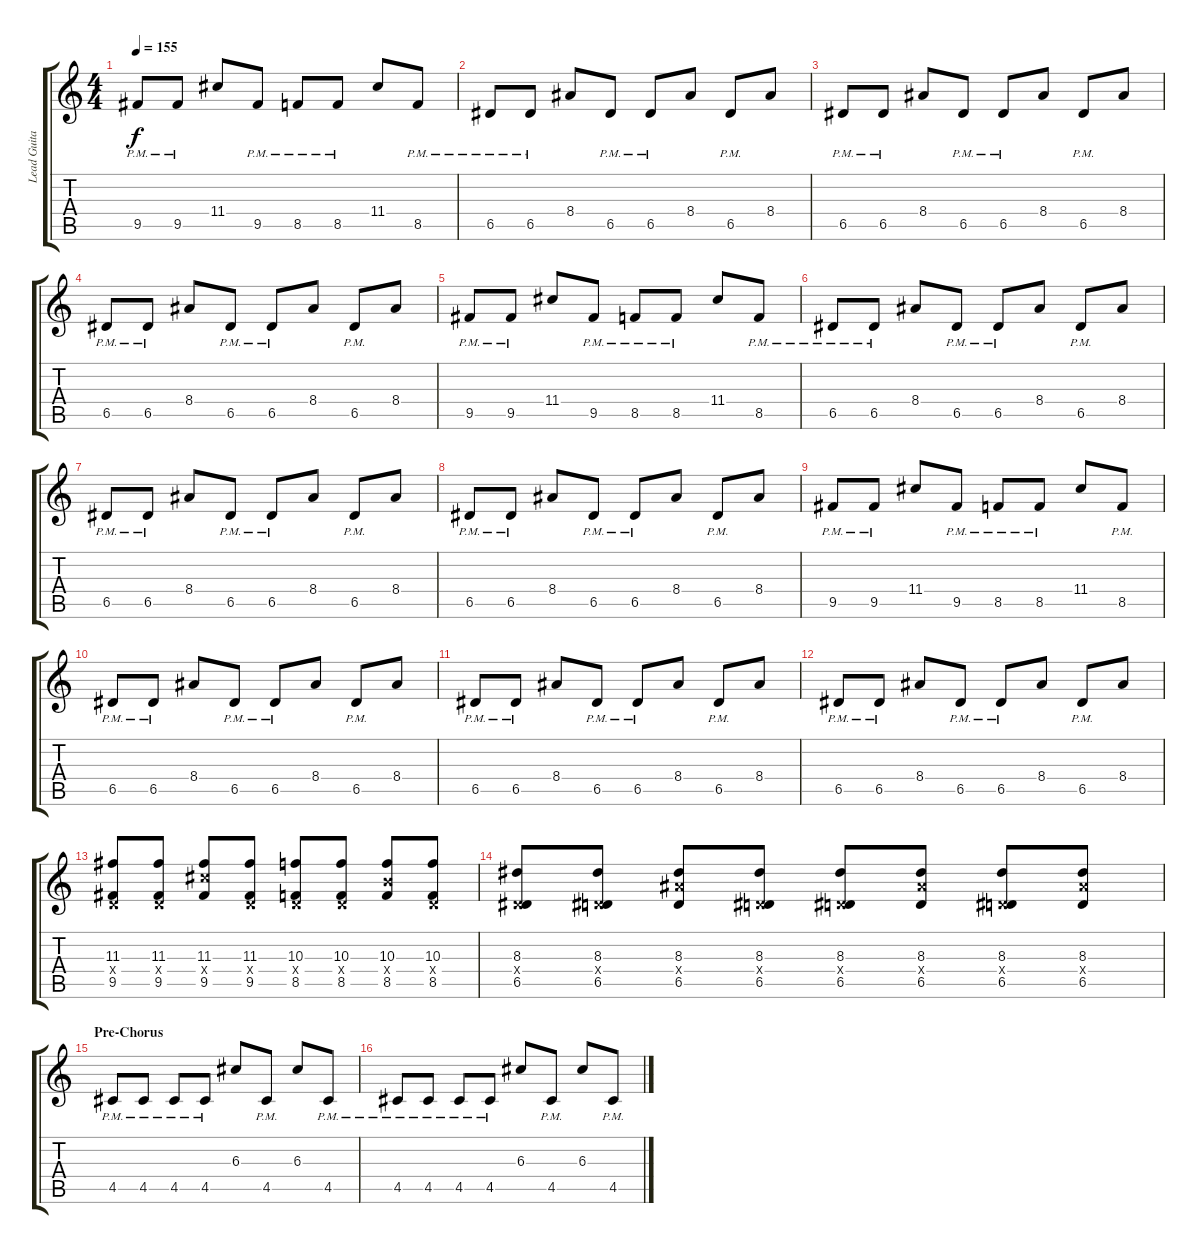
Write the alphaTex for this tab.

\track ("Lead Guitar I" "Lead Guita") {instrument overdrivenguitar}
\staff {score tabs}
\tuning (E4 B3 G3 D3 A2 E2) {hide}
\ts (4 4)
\tempo 155
\clef g2
\ks c
9.5{pm}.8{dy f} 9.5{pm}.8 11.4.8 9.5{pm}.8 8.5{pm}.8 8.5{pm}.8 11.4.8 8.5{pm}.8 |
6.5{pm}.8 6.5{pm}.8 8.4.8 6.5{pm}.8 6.5{pm}.8 8.4.8 6.5{pm}.8 8.4.8 |
6.5{pm}.8 6.5{pm}.8 8.4.8 6.5{pm}.8 6.5{pm}.8 8.4.8 6.5{pm}.8 8.4.8 |
6.5{pm}.8 6.5{pm}.8 8.4.8 6.5{pm}.8 6.5{pm}.8 8.4.8 6.5{pm}.8 8.4.8 |
9.5{pm}.8 9.5{pm}.8 11.4.8 9.5{pm}.8 8.5{pm}.8 8.5{pm}.8 11.4.8 8.5{pm}.8 |
6.5{pm}.8 6.5{pm}.8 8.4.8 6.5{pm}.8 6.5{pm}.8 8.4.8 6.5{pm}.8 8.4.8 |
6.5{pm}.8 6.5{pm}.8 8.4.8 6.5{pm}.8 6.5{pm}.8 8.4.8 6.5{pm}.8 8.4.8 |
6.5{pm}.8 6.5{pm}.8 8.4.8 6.5{pm}.8 6.5{pm}.8 8.4.8 6.5{pm}.8 8.4.8 |
9.5{pm}.8 9.5{pm}.8 11.4.8 9.5{pm}.8 8.5{pm}.8 8.5{pm}.8 11.4.8 8.5{pm}.8 |
6.5{pm}.8 6.5{pm}.8 8.4.8 6.5{pm}.8 6.5{pm}.8 8.4.8 6.5{pm}.8 8.4.8 |
6.5{pm}.8 6.5{pm}.8 8.4.8 6.5{pm}.8 6.5{pm}.8 8.4.8 6.5{pm}.8 8.4.8 |
6.5{pm}.8 6.5{pm}.8 8.4.8 6.5{pm}.8 6.5{pm}.8 8.4.8 6.5{pm}.8 8.4.8 |
(11.3 0.4{x} 9.5).8 (11.3 0.4{x} 9.5).8 (11.3 11.4{x} 9.5).8 (11.3 0.4{x} 9.5).8 (10.3 0.4{x} 8.5).8 (10.3 0.4{x} 8.5).8 (10.3 9.4{x} 8.5).8 (10.3 0.4{x} 8.5).8 |
(8.3 0.4{x} 6.5).8 (8.3 0.4{x} 6.5).8 (8.3 8.4{x} 6.5).8 (8.3 0.4{x} 6.5).8 (8.3 0.4{x} 6.5).8 (8.3 8.4{x} 6.5).8 (8.3 0.4{x} 6.5).8 (8.3 8.4{x} 6.5).8 |
\section ("" "Pre-Chorus")
4.5{pm}.8{volume 10 instrument overdrivenguitar} 4.5{pm}.8 4.5{pm}.8 4.5{pm}.8 6.3.8 4.5{pm}.8 6.3.8 4.5{pm}.8 |
4.5{pm}.8 4.5{pm}.8 4.5{pm}.8 4.5{pm}.8 6.3.8 4.5{pm}.8 6.3.8 4.5{pm}.8
